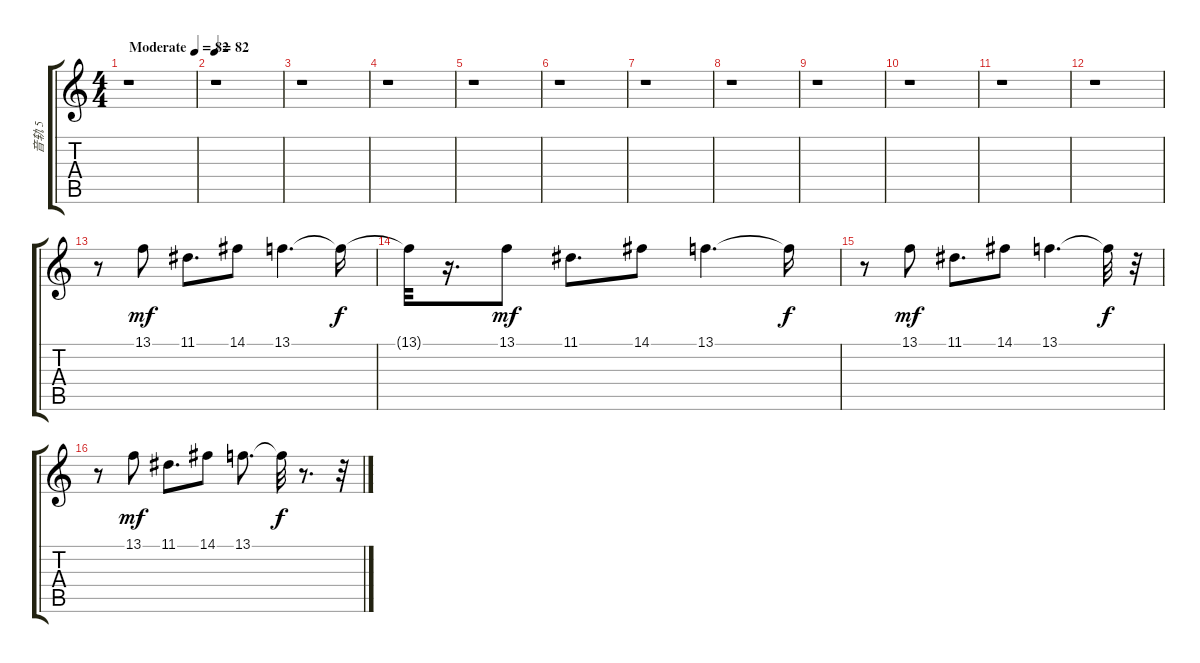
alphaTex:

\track ("音轨 5" "音轨 5") {instrument lead2sawtooth}
\staff {score tabs}
\tuning (E4 B3 G3 D3 A2 E2) {hide}
\ts (4 4)
\tempo (82 "Moderate")
\clef g2
\ks c
r.1{dy mf instrument lead2sawtooth} |
\tempo 82
r.1 |
r.1 |
r.1 |
r.1 |
r.1 |
r.1 |
r.1 |
r.1 |
r.1 |
r.1 |
r.1 |
r.8 13.1.8 11.1.8{d} 14.1.8 13.1.4{d} 13.1{t}.16{dy f} |
13.1{t}.32 r.16{d} 13.1.8{dy mf} 11.1.8{d} 14.1.8 13.1.4{d} 13.1{t}.16{dy f} |
r.8 13.1.8{dy mf} 11.1.8{d} 14.1.8 13.1.4{d} 13.1{t}.32{dy f} r.32 |
r.8 13.1.8{dy mf} 11.1.8{d} 14.1.8 13.1.8{d} 13.1{t}.32{dy f} r.8{d} r.32
